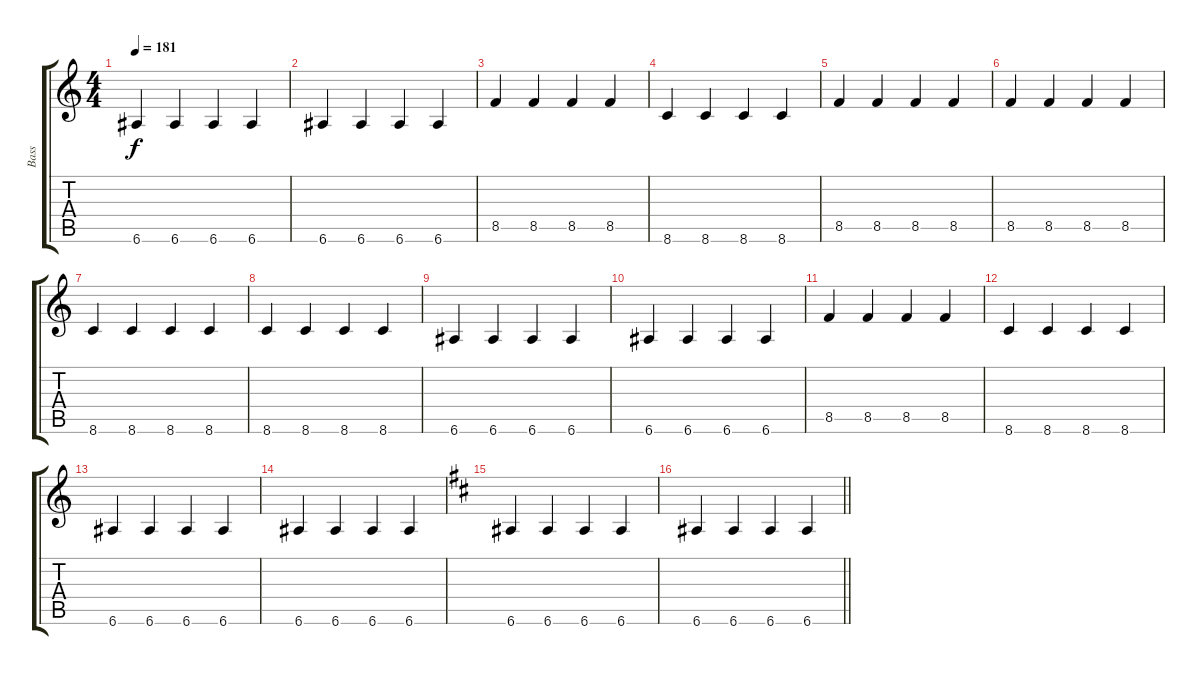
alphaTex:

\track ("Bass" "Bass") {instrument electricbasspick}
\staff {score tabs}
\tuning (E4 B3 G3 D3 A2 E2) {hide}
\ts (4 4)
\tempo 181
\clef g2
\ks c
6.6.4{dy f} 6.6.4 6.6.4 6.6.4 |
6.6.4 6.6.4 6.6.4 6.6.4 |
8.5.4 8.5.4 8.5.4 8.5.4 |
8.6.4 8.6.4 8.6.4 8.6.4 |
8.5.4 8.5.4 8.5.4 8.5.4 |
8.5.4 8.5.4 8.5.4 8.5.4 |
8.6.4 8.6.4 8.6.4 8.6.4 |
8.6.4 8.6.4 8.6.4 8.6.4 |
6.6.4 6.6.4 6.6.4 6.6.4 |
6.6.4 6.6.4 6.6.4 6.6.4 |
8.5.4 8.5.4 8.5.4 8.5.4 |
8.6.4 8.6.4 8.6.4 8.6.4 |
6.6.4 6.6.4 6.6.4 6.6.4 |
6.6.4 6.6.4 6.6.4 6.6.4 |
\ks d
6.6.4 6.6.4 6.6.4 6.6.4 |
\barLineRight lightlight
6.6.4 6.6.4 6.6.4 6.6.4
